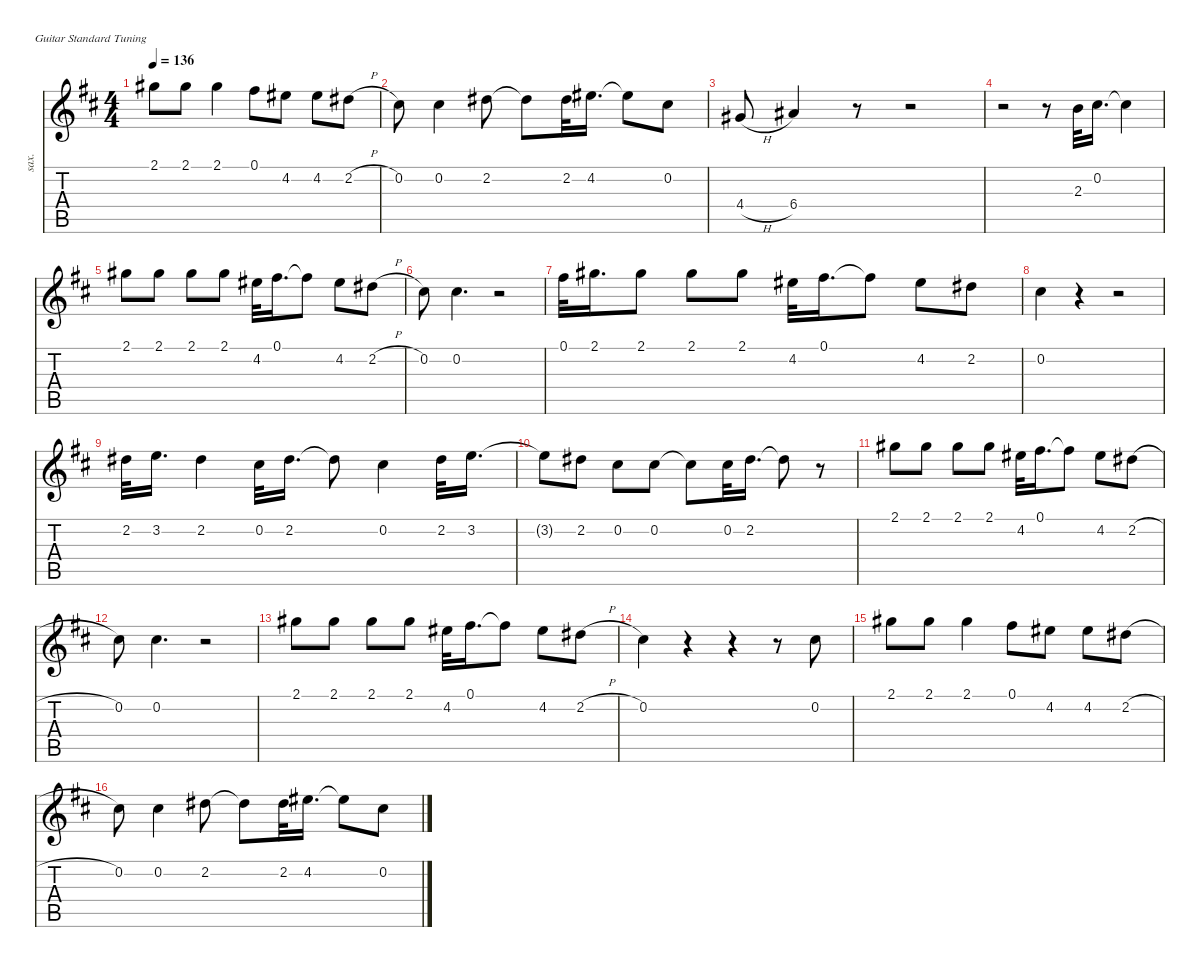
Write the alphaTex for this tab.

\defaultSystemsLayout 4
\hideDynamics
\bracketExtendMode nobrackets
\otherSystemsTrackNameOrientation horizontal
\track ("Vocals" "sax.") {instrument tenorsax}
\staff {score tabs}
\tuning (E4 B3 G3 D3 A2 E2)
\displaytranspose 14
\ts (4 4)
\tempo 136
\clef g2
\ks d
2.1{acc #}.8{dy f} 2.1{acc #}.8 2.1{acc #}.4 0.1{acc #}.8 4.2{acc #}.8 4.2{acc #}.8 2.2{h acc #}.8 |
0.2{acc #}.8 0.2{acc #}.4 2.2{acc #}.8 2.2{t acc #}.8 2.2{acc #}.32 4.2{acc #}.16{d} 4.2{t acc #}.8 0.2{acc #}.8 |
4.4{h acc #}.8 6.4{acc #}.4 r.8 r.2 |
r.2 r.8 2.3{acc forcenatural}.32 0.2{acc #}.16{d} 0.2{t acc #}.4 |
2.1{acc #}.8 2.1{acc #}.8 2.1{acc #}.8 2.1{acc #}.8 4.2{acc #}.32 0.1{acc #}.16{d} 0.1{t acc #}.8 4.2{acc #}.8 2.2{h acc #}.8 |
0.2{acc #}.8 0.2{acc #}.4{d} r.2 |
0.1{acc #}.32 2.1{acc #}.16{d} 2.1{acc #}.8 2.1{acc #}.8 2.1{acc #}.8 4.2{acc #}.32 0.1{acc #}.16{d} 0.1{t acc #}.8 4.2{acc #}.8 2.2{acc #}.8 |
0.2{acc #}.4 r.4 r.2 |
2.2{acc #}.32 3.2{acc forcenatural}.16{d} 2.2{acc #}.4 0.2{acc #}.32 2.2{acc #}.16{d} 2.2{t acc #}.8 0.2{acc #}.4 2.2{acc #}.32 3.2{acc forcenatural}.16{d} |
3.2{t acc forcenatural}.8 2.2{acc #}.8 0.2{acc #}.8 0.2{acc #}.8 0.2{t acc #}.8 0.2{acc #}.32 2.2{acc #}.16{d} 2.2{t acc #}.8 r.8 |
2.1{acc #}.8 2.1{acc #}.8 2.1{acc #}.8 2.1{acc #}.8 4.2{acc #}.32 0.1{acc #}.16{d} 0.1{t acc #}.8 4.2{acc #}.8 2.2{h acc #}.8 |
0.2{acc #}.8 0.2{acc #}.4{d} r.2 |
2.1{acc #}.8 2.1{acc #}.8 2.1{acc #}.8 2.1{acc #}.8 4.2{acc #}.32 0.1{acc #}.16{d} 0.1{t acc #}.8 4.2{acc #}.8 2.2{h acc #}.8 |
0.2{acc #}.4 r.4 r.4 r.8 0.2{acc #}.8 |
2.1{acc #}.8 2.1{acc #}.8 2.1{acc #}.4 0.1{acc #}.8 4.2{acc #}.8 4.2{acc #}.8 2.2{h acc #}.8 |
0.2{acc #}.8 0.2{acc #}.4 2.2{acc #}.8 2.2{t acc #}.8 2.2{acc #}.32 4.2{acc #}.16{d} 4.2{t acc #}.8 0.2{acc #}.8
